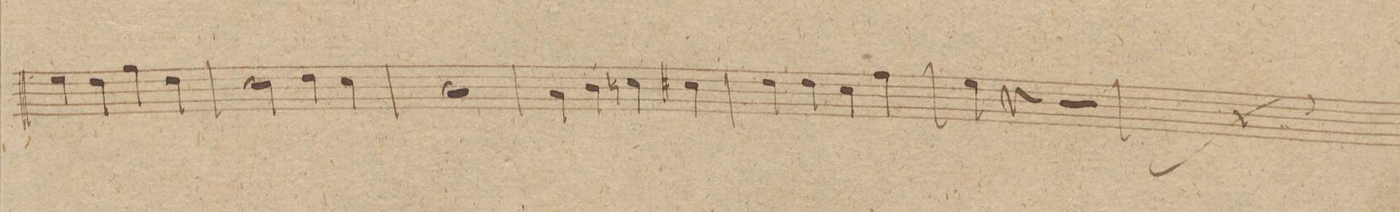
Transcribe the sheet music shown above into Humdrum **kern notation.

**kern	**dynam
*I"Oboi 1mo	*
*clefG2	*
*k[f#c#g#]	*
*met(c|)	*
*M2/2	*
4ee\	.
4dd\	.
4ff#\	.
4dd\	.
=294	=294
2cc#\	.
4dd\	.
4cc#\	.
=295	=295
1b	.
=296	=296
4a\	.
4b\	.
4ccn\	.
4cc#X\	.
=297	=297
4dd\	.
4dd\	.
4cc#\	.
4ff#\	.
=298	=298
4ee\	.
4r	.
2r	.
=299	=299
1ryy	.
=300	=300
*-	*-
